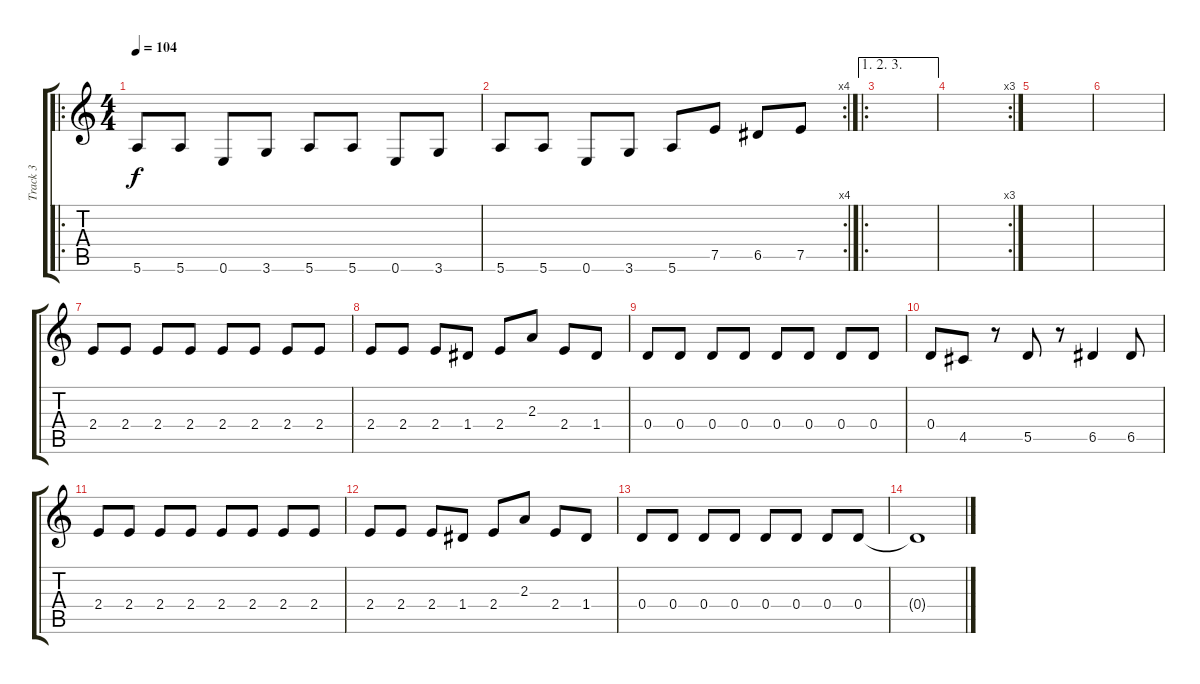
\track ("Track 3" "Track 3") {instrument electricbassfinger}
\staff {score tabs}
\tuning (E4 B3 G3 D3 A2 E2) {hide}
\ro
\ts (4 4)
\tempo 104
\clef g2
\ks c
5.6.8{dy f} 5.6.8 0.6.8 3.6.8 5.6.8 5.6.8 0.6.8 3.6.8 |
\rc 4
5.6.8 5.6.8 0.6.8 3.6.8 5.6.8 7.5.8 6.5.8 7.5.8 |
\ae (1 2 3)
\ro
|
\rc 3
|
|
|
2.4.8 2.4.8 2.4.8 2.4.8 2.4.8 2.4.8 2.4.8 2.4.8 |
2.4.8 2.4.8 2.4.8 1.4.8 2.4.8 2.3.8 2.4.8 1.4.8 |
0.4.8 0.4.8 0.4.8 0.4.8 0.4.8 0.4.8 0.4.8 0.4.8 |
0.4.8 4.5.8 r.8 5.5.8 r.8 6.5.4 6.5.8 |
2.4.8 2.4.8 2.4.8 2.4.8 2.4.8 2.4.8 2.4.8 2.4.8 |
2.4.8 2.4.8 2.4.8 1.4.8 2.4.8 2.3.8 2.4.8 1.4.8 |
0.4.8 0.4.8 0.4.8 0.4.8 0.4.8 0.4.8 0.4.8 0.4.8 |
0.4{t}.1
